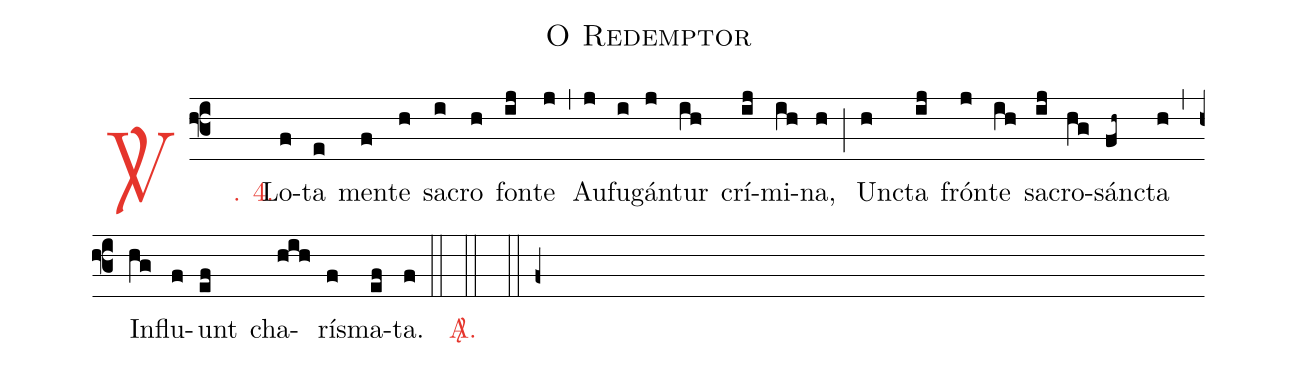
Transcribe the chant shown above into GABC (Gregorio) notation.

name: O Redemptor;
%%
(f3)

<c><sp>V/</sp>. 4.</c>() Lo(f)ta(e) men(f)te(h) sa(i)cro(h) fon(ij)te(j) (,) Au(j)fu(i)gá(j)ntur(ih) crí(ij)mi(ih)na,(h) (;) U(h)ncta(ij) frón(j)te(ih) sa(ij)cro(hg)sán(fh~)cta(h) (,) In(hg)flu(f)unt(ef) cha(hih)rís(f)ma(ef)ta.(f)

(::)

<c><sp>A/</sp>.</c>(::)

(::)

(f+)
